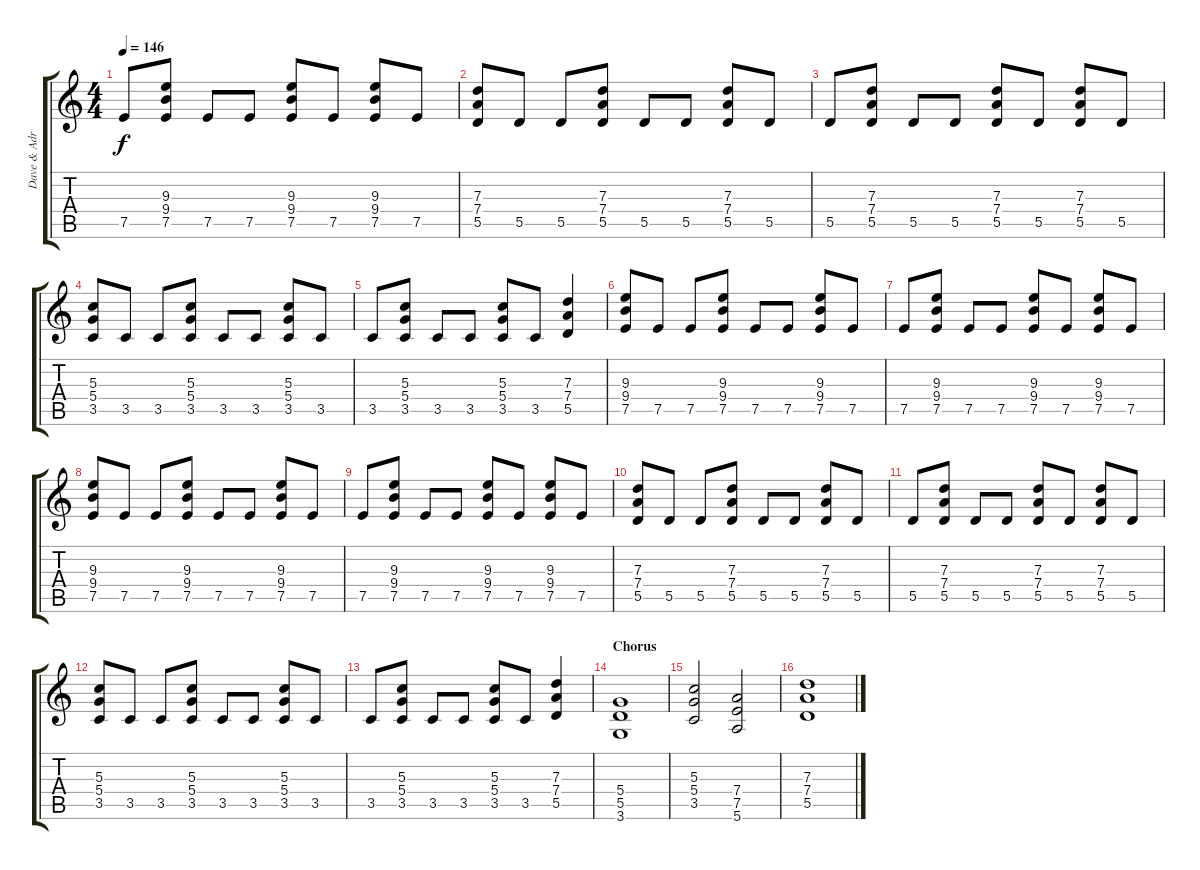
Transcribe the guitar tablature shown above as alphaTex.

\track ("Dave & Adrian (Rhythm Guitar)" "Dave & Adr") {instrument distortionguitar}
\staff {score tabs}
\tuning (E4 B3 G3 D3 A2 E2) {hide}
\ts (4 4)
\tempo 146
\clef g2
\ks c
7.5.8{dy f} (9.3 9.4 7.5).8 7.5.8 7.5.8 (9.3 9.4 7.5).8 7.5.8 (9.3 9.4 7.5).8 7.5.8 |
(7.3 7.4 5.5).8 5.5.8 5.5.8 (7.3 7.4 5.5).8 5.5.8 5.5.8 (7.3 7.4 5.5).8 5.5.8 |
5.5.8 (7.3 7.4 5.5).8 5.5.8 5.5.8 (7.3 7.4 5.5).8 5.5.8 (7.3 7.4 5.5).8 5.5.8 |
(5.3 5.4 3.5).8 3.5.8 3.5.8 (5.3 5.4 3.5).8 3.5.8 3.5.8 (5.3 5.4 3.5).8 3.5.8 |
3.5.8 (5.3 5.4 3.5).8 3.5.8 3.5.8 (5.3 5.4 3.5).8 3.5.8 (7.3 7.4 5.5).4 |
(9.3 9.4 7.5).8 7.5.8 7.5.8 (9.3 9.4 7.5).8 7.5.8 7.5.8 (9.3 9.4 7.5).8 7.5.8 |
7.5.8 (9.3 9.4 7.5).8 7.5.8 7.5.8 (9.3 9.4 7.5).8 7.5.8 (9.3 9.4 7.5).8 7.5.8 |
(9.3 9.4 7.5).8 7.5.8 7.5.8 (9.3 9.4 7.5).8 7.5.8 7.5.8 (9.3 9.4 7.5).8 7.5.8 |
7.5.8 (9.3 9.4 7.5).8 7.5.8 7.5.8 (9.3 9.4 7.5).8 7.5.8 (9.3 9.4 7.5).8 7.5.8 |
(7.3 7.4 5.5).8 5.5.8 5.5.8 (7.3 7.4 5.5).8 5.5.8 5.5.8 (7.3 7.4 5.5).8 5.5.8 |
5.5.8 (7.3 7.4 5.5).8 5.5.8 5.5.8 (7.3 7.4 5.5).8 5.5.8 (7.3 7.4 5.5).8 5.5.8 |
(5.3 5.4 3.5).8 3.5.8 3.5.8 (5.3 5.4 3.5).8 3.5.8 3.5.8 (5.3 5.4 3.5).8 3.5.8 |
3.5.8 (5.3 5.4 3.5).8 3.5.8 3.5.8 (5.3 5.4 3.5).8 3.5.8 (7.3 7.4 5.5).4 |
\section ("" "Chorus")
(5.4 5.5 3.6).1 |
(5.3 5.4 3.5).2 (7.4 7.5 5.6).2 |
(7.3 7.4 5.5).1
